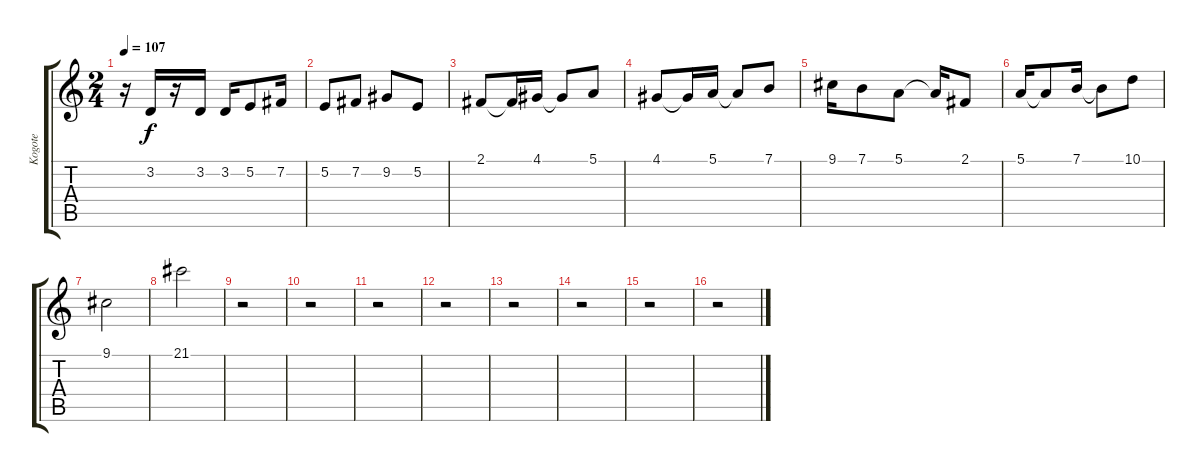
\track ("Kogote" "Kogote") {instrument trumpet}
\staff {score tabs}
\tuning (E4 B3 G3 D3 A2 E2) {hide}
\ts (2 4)
\tempo 107
\clef g2
\ks c
r.16{dy f} 3.2.16 r.16 3.2.16 3.2.16 5.2.8 7.2.16 |
5.2.8 7.2.8 9.2.8 5.2.8 |
2.1.8 2.1{t}.16 4.1.16 4.1{t}.8 5.1.8 |
4.1.8 4.1{t}.16 5.1.16 5.1{t}.8 7.1.8 |
9.1.16 7.1.8 5.1.8 5.1{t}.16 2.1.8 |
5.1.16 5.1{t}.8 7.1.16 7.1{t}.8 10.1.8 |
9.1.2 |
21.1.2 |
r.2 |
r.2 |
r.2 |
r.2 |
r.2 |
r.2 |
r.2 |
r.2
